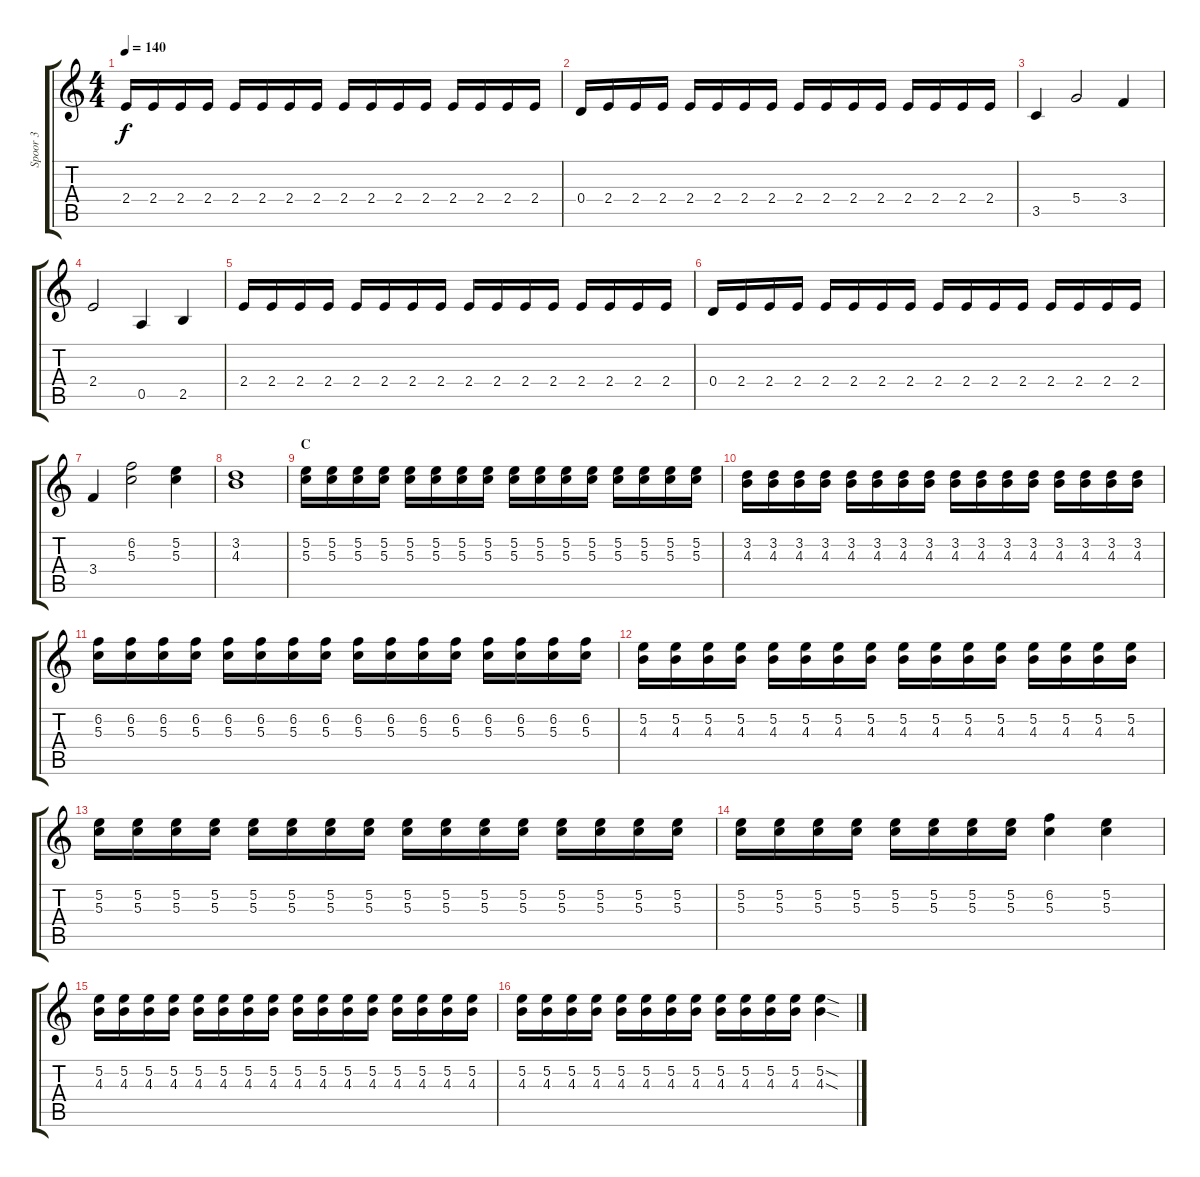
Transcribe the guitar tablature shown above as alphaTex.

\track ("Spoor 3" "Spoor 3") {instrument electricguitarclean}
\staff {score tabs}
\tuning (E4 B3 G3 D3 A2 E2) {hide}
\ts (4 4)
\tempo 140
\clef g2
\ks c
2.4.16{dy f} 2.4.16 2.4.16 2.4.16 2.4.16 2.4.16 2.4.16 2.4.16 2.4.16 2.4.16 2.4.16 2.4.16 2.4.16 2.4.16 2.4.16 2.4.16 |
0.4.16 2.4.16 2.4.16 2.4.16 2.4.16 2.4.16 2.4.16 2.4.16 2.4.16 2.4.16 2.4.16 2.4.16 2.4.16 2.4.16 2.4.16 2.4.16 |
3.5.4 5.4.2 3.4.4 |
2.4.2 0.5.4 2.5.4 |
2.4.16 2.4.16 2.4.16 2.4.16 2.4.16 2.4.16 2.4.16 2.4.16 2.4.16 2.4.16 2.4.16 2.4.16 2.4.16 2.4.16 2.4.16 2.4.16 |
0.4.16 2.4.16 2.4.16 2.4.16 2.4.16 2.4.16 2.4.16 2.4.16 2.4.16 2.4.16 2.4.16 2.4.16 2.4.16 2.4.16 2.4.16 2.4.16 |
3.4.4 (6.2 5.3).2 (5.2 5.3).4 |
(3.2 4.3).1 |
\section ("" "C")
(5.2 5.3).16 (5.2 5.3).16 (5.2 5.3).16 (5.2 5.3).16 (5.2 5.3).16 (5.2 5.3).16 (5.2 5.3).16 (5.2 5.3).16 (5.2 5.3).16 (5.2 5.3).16 (5.2 5.3).16 (5.2 5.3).16 (5.2 5.3).16 (5.2 5.3).16 (5.2 5.3).16 (5.2 5.3).16 |
(3.2 4.3).16 (3.2 4.3).16 (3.2 4.3).16 (3.2 4.3).16 (3.2 4.3).16 (3.2 4.3).16 (3.2 4.3).16 (3.2 4.3).16 (3.2 4.3).16 (3.2 4.3).16 (3.2 4.3).16 (3.2 4.3).16 (3.2 4.3).16 (3.2 4.3).16 (3.2 4.3).16 (3.2 4.3).16 |
(6.2 5.3).16 (6.2 5.3).16 (6.2 5.3).16 (6.2 5.3).16 (6.2 5.3).16 (6.2 5.3).16 (6.2 5.3).16 (6.2 5.3).16 (6.2 5.3).16 (6.2 5.3).16 (6.2 5.3).16 (6.2 5.3).16 (6.2 5.3).16 (6.2 5.3).16 (6.2 5.3).16 (6.2 5.3).16 |
(5.2 4.3).16 (5.2 4.3).16 (5.2 4.3).16 (5.2 4.3).16 (5.2 4.3).16 (5.2 4.3).16 (5.2 4.3).16 (5.2 4.3).16 (5.2 4.3).16 (5.2 4.3).16 (5.2 4.3).16 (5.2 4.3).16 (5.2 4.3).16 (5.2 4.3).16 (5.2 4.3).16 (5.2 4.3).16 |
(5.2 5.3).16 (5.2 5.3).16 (5.2 5.3).16 (5.2 5.3).16 (5.2 5.3).16 (5.2 5.3).16 (5.2 5.3).16 (5.2 5.3).16 (5.2 5.3).16 (5.2 5.3).16 (5.2 5.3).16 (5.2 5.3).16 (5.2 5.3).16 (5.2 5.3).16 (5.2 5.3).16 (5.2 5.3).16 |
(5.2 5.3).16 (5.2 5.3).16 (5.2 5.3).16 (5.2 5.3).16 (5.2 5.3).16 (5.2 5.3).16 (5.2 5.3).16 (5.2 5.3).16 (6.2 5.3).4 (5.2 5.3).4 |
(5.2 4.3).16 (5.2 4.3).16 (5.2 4.3).16 (5.2 4.3).16 (5.2 4.3).16 (5.2 4.3).16 (5.2 4.3).16 (5.2 4.3).16 (5.2 4.3).16 (5.2 4.3).16 (5.2 4.3).16 (5.2 4.3).16 (5.2 4.3).16 (5.2 4.3).16 (5.2 4.3).16 (5.2 4.3).16 |
(5.2 4.3).16 (5.2 4.3).16 (5.2 4.3).16 (5.2 4.3).16 (5.2 4.3).16 (5.2 4.3).16 (5.2 4.3).16 (5.2 4.3).16 (5.2 4.3).16 (5.2 4.3).16 (5.2 4.3).16 (5.2 4.3).16 (5.2{sod} 4.3{sod}).4
